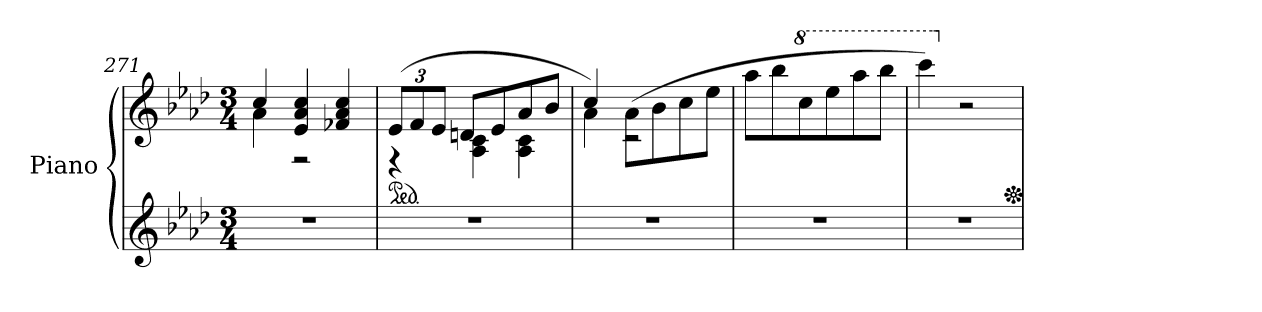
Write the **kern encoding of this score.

**kern	**kern
*part1	*part1
*staff2	*staff1
*I"Piano	*
*I'Pno.	*
*clefG2	*clefG2
*k[b-e-a-d-]	*k[b-e-a-d-]
*M3/4	*M3/4
=271	=271
*	*^
2.r	4cc/	4a-\
.	4e-/ 4a-/ 4cc/	2r
.	4f-X/ 4a-/ 4cc/	.
=272	=272	=272
*	*ped	*
*	*Xbrackettup	*
2.r	(>12e-/L	4r
.	12f/	.
.	12e-/J	.
.	8dn/L	4A-\ 4c\
.	8e-/	.
.	8a-/	4A-\ 4c\
.	8b-/J	.
!!LO:LB:g=z	!!
=273	=273	=273
2.r	4cc/)	4a-\
.	(>8a-\L	2r
.	8b-\	.
.	8cc\	.
.	8ee-\J	.
*	*v	*v
=274	=274
2.r	8aa-\L
.	8bb-\
*	*8va
.	8ccc\
.	8eee-\
.	8aaa-\
.	8bbb-\J
=275	=275
2.r	4cccc\)
*	*X8va
.	2r
*	*Xped
=	=
*-	*-
